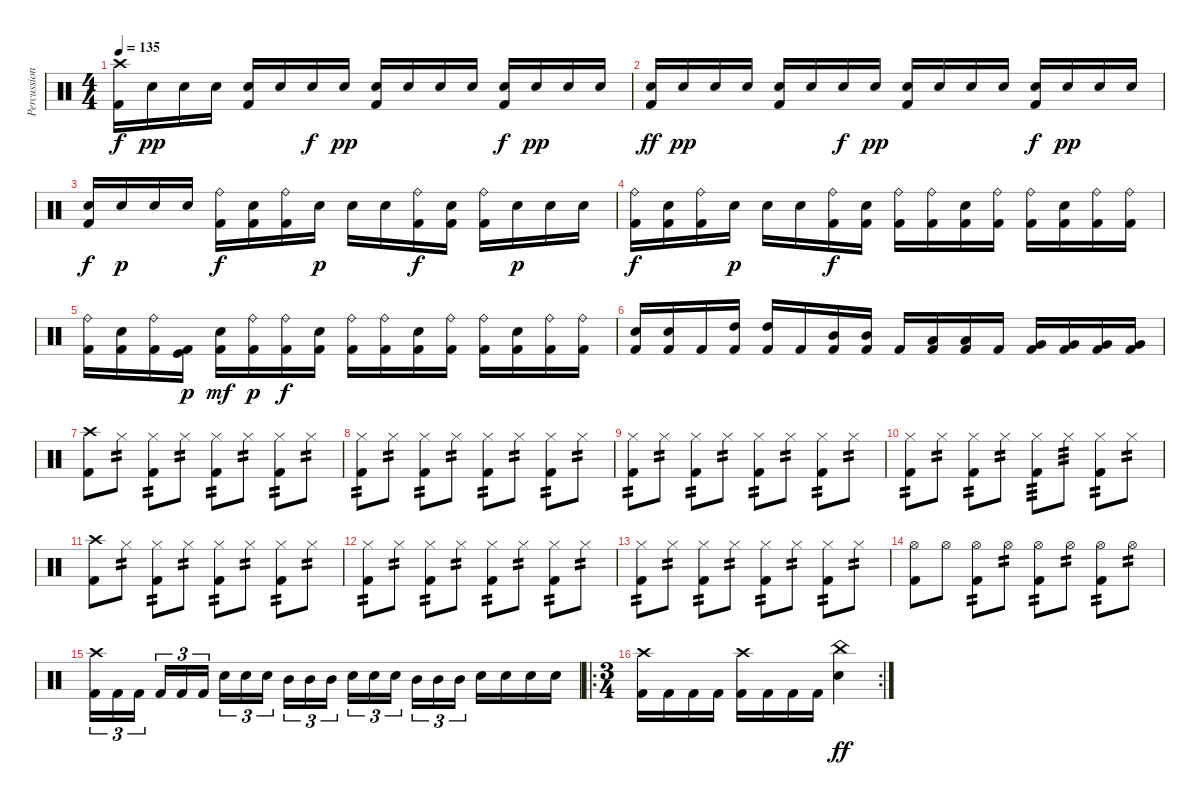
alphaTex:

\track ("Percussion" "Percussion") {instrument percussion}
\staff {score}
\articulation defaults
\ts (4 4)
\tempo 135
\clef neutral
\ks c
("Crash high (hit)" "Kick (hit) 2").16{dy f} "Electric Snare (hit)".16{dy pp} "Electric Snare (hit)".16 "Electric Snare (hit)".16 ("Electric Snare (hit)" "Kick (hit) 2").16 "Electric Snare (hit)".16 "Electric Snare (hit)".16{dy f} "Electric Snare (hit)".16{dy pp} ("Electric Snare (hit)" "Kick (hit) 2").16 "Electric Snare (hit)".16 "Electric Snare (hit)".16 "Electric Snare (hit)".16 ("Electric Snare (hit)" "Kick (hit) 2").16{dy f} "Electric Snare (hit)".16{dy pp} "Electric Snare (hit)".16 "Electric Snare (hit)".16 |
("Electric Snare (hit)" "Kick (hit) 2").16{dy ff} "Electric Snare (hit)".16{dy pp} "Electric Snare (hit)".16 "Electric Snare (hit)".16 ("Electric Snare (hit)" "Kick (hit) 2").16 "Electric Snare (hit)".16 "Electric Snare (hit)".16{dy f} "Electric Snare (hit)".16{dy pp} ("Electric Snare (hit)" "Kick (hit) 2").16 "Electric Snare (hit)".16 "Electric Snare (hit)".16 "Electric Snare (hit)".16 ("Electric Snare (hit)" "Kick (hit) 2").16{dy f} "Electric Snare (hit)".16{dy pp} "Electric Snare (hit)".16 "Electric Snare (hit)".16 |
("Electric Snare (hit)" "Kick (hit) 2").16{dy f} "Electric Snare (hit)".16{dy p} "Electric Snare (hit)".16 "Electric Snare (hit)".16 ("Ride (bell)" "Kick (hit) 2").16{dy f} ("Electric Snare (hit)" "Kick (hit) 2").16 ("Ride (bell)" "Kick (hit) 2").16 "Electric Snare (hit)".16{dy p} "Electric Snare (hit)".16 "Electric Snare (hit)".16 ("Ride (bell)" "Kick (hit) 2").16{dy f} ("Electric Snare (hit)" "Kick (hit) 2").16 ("Ride (bell)" "Kick (hit) 2").16 "Electric Snare (hit)".16{dy p} "Electric Snare (hit)".16 "Electric Snare (hit)".16 |
("Ride (bell)" "Kick (hit) 2").16{dy f} ("Electric Snare (hit)" "Kick (hit) 2").16 ("Ride (bell)" "Kick (hit) 2").16 "Electric Snare (hit)".16{dy p} "Electric Snare (hit)".16 "Electric Snare (hit)".16 ("Ride (bell)" "Kick (hit) 2").16{dy f} ("Electric Snare (hit)" "Kick (hit) 2").16 ("Ride (bell)" "Kick (hit) 2").16 ("Ride (bell)" "Kick (hit) 2").16 ("Electric Snare (hit)" "Kick (hit) 2").16 ("Ride (bell)" "Kick (hit) 2").16 ("Ride (bell)" "Kick (hit) 2").16 ("Electric Snare (hit)" "Kick (hit) 2").16 ("Ride (bell)" "Kick (hit) 2").16 ("Ride (bell)" "Kick (hit) 2").16 |
("Ride (bell)" "Kick (hit) 2").16 ("Electric Snare (hit)" "Kick (hit) 2").16 ("Ride (bell)" "Kick (hit) 2").16 ("Kick (hit)" "Kick (hit) 2").16{dy p} ("Electric Snare (hit)" "Kick (hit) 2").16{dy mf} ("Ride (bell)" "Kick (hit) 2").16{dy p} ("Ride (bell)" "Kick (hit) 2").16{dy f} ("Electric Snare (hit)" "Kick (hit) 2").16 ("Ride (bell)" "Kick (hit) 2").16 ("Ride (bell)" "Kick (hit) 2").16 ("Electric Snare (hit)" "Kick (hit) 2").16 ("Ride (bell)" "Kick (hit) 2").16 ("Ride (bell)" "Kick (hit) 2").16 ("Electric Snare (hit)" "Kick (hit) 2").16 ("Ride (bell)" "Kick (hit) 2").16 ("Ride (bell)" "Kick (hit) 2").16 |
("Electric Snare (hit)" "Kick (hit) 2").16 ("Electric Snare (hit)" "Kick (hit) 2").16 "Kick (hit) 2".16 ("High Tom (hit)" "Kick (hit) 2").16 ("High Tom (hit)" "Kick (hit) 2").16 "Kick (hit) 2".16 ("Mid Tom (hit)" "Kick (hit) 2").16 ("Mid Tom (hit)" "Kick (hit) 2").16 "Kick (hit) 2".16 ("Low Tom (hit)" "Kick (hit) 2").16 ("Low Tom (hit)" "Kick (hit) 2").16 "Kick (hit) 2".16 ("Very Low Tom (hit)" "Kick (hit) 2").16 ("Very Low Tom (hit)" "Kick (hit) 2").16 ("Very Low Tom (hit)" "Kick (hit) 2").16 ("Very Low Tom (hit)" "Kick (hit) 2").16 |
("Crash high (hit)" "Kick (hit) 2").8 "Hi-Hat (closed)".8{tp 2} ("Hi-Hat (closed)" "Kick (hit) 2").8{tp 2} "Hi-Hat (closed)".8{tp 2} ("Hi-Hat (closed)" "Kick (hit) 2").8{tp 2} "Hi-Hat (closed)".8{tp 2} ("Hi-Hat (closed)" "Kick (hit) 2").8{tp 2} "Hi-Hat (closed)".8{tp 2} |
("Hi-Hat (closed)" "Kick (hit) 2").8{tp 2} "Hi-Hat (closed)".8{tp 2} ("Hi-Hat (closed)" "Kick (hit) 2").8{tp 2} "Hi-Hat (closed)".8{tp 2} ("Hi-Hat (closed)" "Kick (hit) 2").8{tp 2} "Hi-Hat (closed)".8{tp 2} ("Hi-Hat (closed)" "Kick (hit) 2").8{tp 2} "Hi-Hat (closed)".8{tp 2} |
("Hi-Hat (closed)" "Kick (hit) 2").8{tp 2} "Hi-Hat (closed)".8{tp 2} ("Hi-Hat (closed)" "Kick (hit) 2").8{tp 2} "Hi-Hat (closed)".8{tp 2} ("Hi-Hat (closed)" "Kick (hit) 2").8{tp 2} "Hi-Hat (closed)".8{tp 2} ("Hi-Hat (closed)" "Kick (hit) 2").8{tp 2} "Hi-Hat (closed)".8{tp 2} |
("Hi-Hat (closed)" "Kick (hit) 2").8{tp 2} "Hi-Hat (closed)".8{tp 2} ("Hi-Hat (closed)" "Kick (hit) 2").8{tp 2} "Hi-Hat (closed)".8{tp 2} ("Hi-Hat (closed)" "Kick (hit) 2").8{tp 3} "Hi-Hat (closed)".8{tp 3} ("Hi-Hat (closed)" "Kick (hit) 2").8{tp 2} "Hi-Hat (closed)".8{tp 2} |
("Crash high (hit)" "Kick (hit) 2").8 "Hi-Hat (closed)".8{tp 2} ("Hi-Hat (closed)" "Kick (hit) 2").8{tp 2} "Hi-Hat (closed)".8{tp 2} ("Hi-Hat (closed)" "Kick (hit) 2").8{tp 2} "Hi-Hat (closed)".8{tp 2} ("Hi-Hat (closed)" "Kick (hit) 2").8{tp 2} "Hi-Hat (closed)".8{tp 2} |
("Hi-Hat (closed)" "Kick (hit) 2").8{tp 2} "Hi-Hat (closed)".8{tp 2} ("Hi-Hat (closed)" "Kick (hit) 2").8{tp 2} "Hi-Hat (closed)".8{tp 2} ("Hi-Hat (closed)" "Kick (hit) 2").8{tp 2} "Hi-Hat (closed)".8{tp 2} ("Hi-Hat (closed)" "Kick (hit) 2").8{tp 2} "Hi-Hat (closed)".8{tp 2} |
("Hi-Hat (closed)" "Kick (hit) 2").8{tp 2} "Hi-Hat (closed)".8{tp 2} ("Hi-Hat (closed)" "Kick (hit) 2").8{tp 2} "Hi-Hat (closed)".8{tp 2} ("Hi-Hat (closed)" "Kick (hit) 2").8{tp 2} "Hi-Hat (closed)".8{tp 2} ("Hi-Hat (closed)" "Kick (hit) 2").8{tp 2} "Hi-Hat (closed)".8{tp 2} |
("Hi-Hat (open)" "Kick (hit) 2").8 "Hi-Hat (open)".8 ("Hi-Hat (open)" "Kick (hit) 2").8{tp 2} "Hi-Hat (open)".8{tp 2} ("Hi-Hat (open)" "Kick (hit) 2").8{tp 2} "Hi-Hat (open)".8{tp 2} ("Hi-Hat (open)" "Kick (hit) 2").8{tp 2} "Hi-Hat (open)".8{tp 2} |
("Crash high (hit)" "Kick (hit) 2").16{tu (3 2)} "Kick (hit) 2".16{tu (3 2)} "Kick (hit) 2".16{tu (3 2)} "Kick (hit) 2".16{tu (3 2)} "Kick (hit) 2".16{tu (3 2)} "Kick (hit) 2".16{tu (3 2)} "Electric Snare (hit)".16{tu (3 2)} "Electric Snare (hit)".16{tu (3 2)} "Electric Snare (hit)".16{tu (3 2)} "Mid Tom (hit)".16{tu (3 2)} "Mid Tom (hit)".16{tu (3 2)} "Mid Tom (hit)".16{tu (3 2)} "Electric Snare (hit)".16{tu (3 2)} "Electric Snare (hit)".16{tu (3 2)} "Electric Snare (hit)".16{tu (3 2)} "Mid Tom (hit)".16{tu (3 2)} "Mid Tom (hit)".16{tu (3 2)} "Mid Tom (hit)".16{tu (3 2)} "Electric Snare (hit)".16 "Electric Snare (hit)".16 "Electric Snare (hit)".16 "Electric Snare (hit)".16 |
\ro
\rc 2
\ts (3 4)
("Crash high (hit)" "Kick (hit) 2").16 "Kick (hit) 2".16 "Kick (hit) 2".16 "Kick (hit) 2".16 ("Crash high (hit)" "Kick (hit) 2").16 "Kick (hit) 2".16 "Kick (hit) 2".16 "Kick (hit) 2".16 ("China (hit)" "Electric Snare (hit)").4{dy ff}
